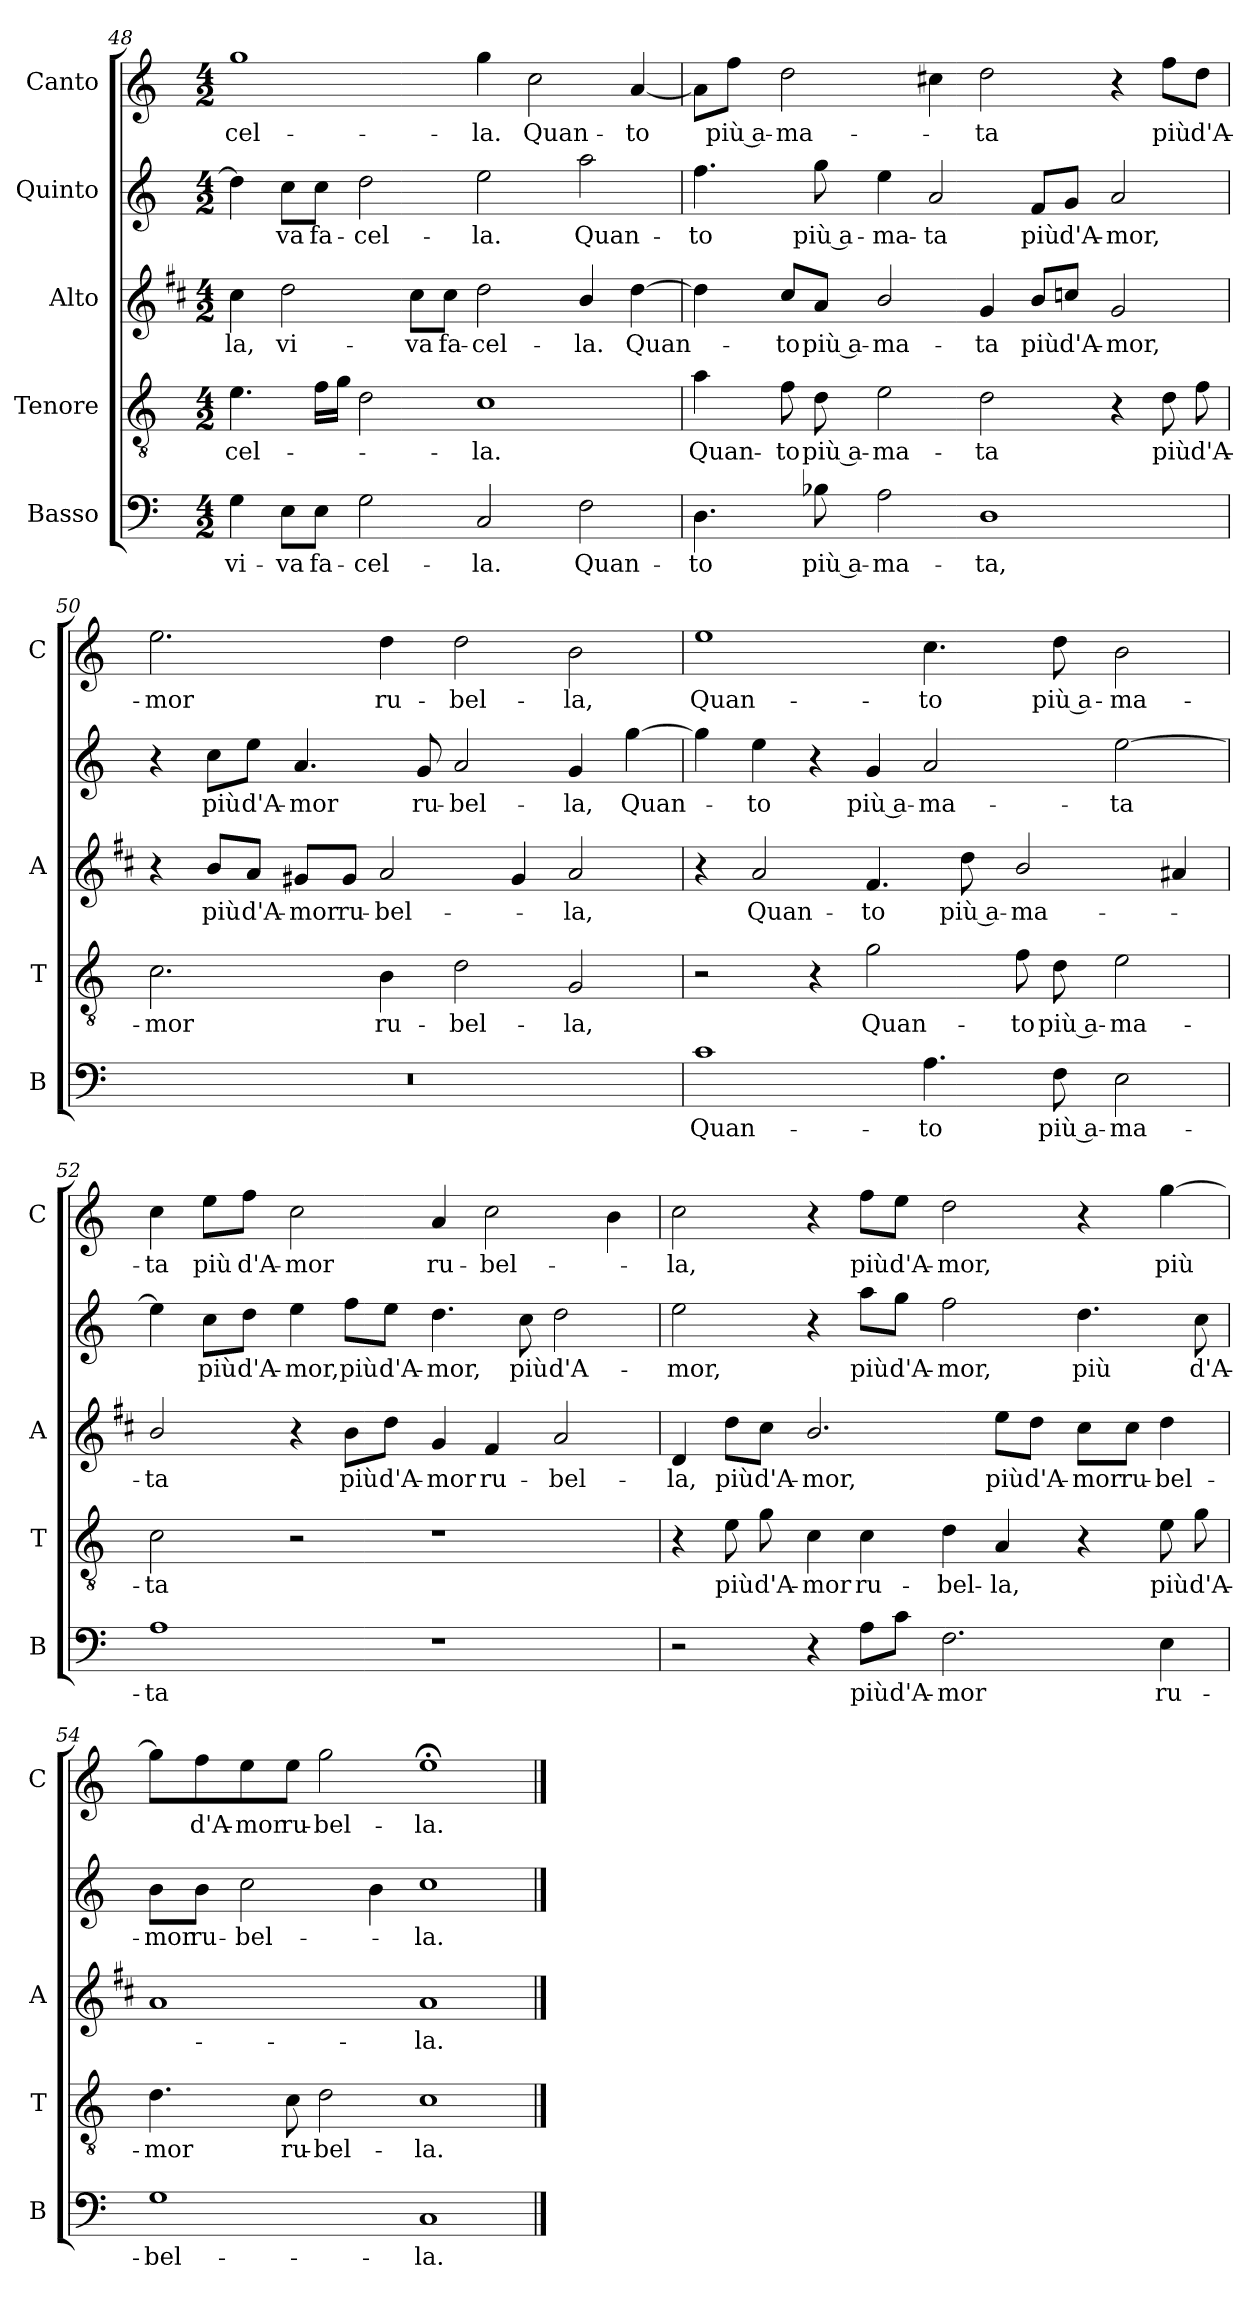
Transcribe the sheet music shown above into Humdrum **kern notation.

**kern	**text	**kern	**text	**kern	**text	**kern	**text	**kern	**text
*part5	*part5	*part4	*part4	*part3	*part3	*part2	*part2	*part1	*part1
*staff5	*staff5	*staff4	*staff4	*staff3	*staff3	*staff2	*staff2	*staff1	*staff1
*I"Basso	*	*I"Tenore	*	*I"Alto	*	*I"Quinto	*	*I"Canto	*
*I'B	*	*I'T	*	*I'A	*	*	*	*I'C	*
*clefF4	*	*clefGv2	*	*clefG2	*	*clefG2	*	*clefG2	*
*	*	*	*	*ITrd1c2	*	*	*	*	*
*k[]	*	*k[]	*	*k[]	*	*k[]	*	*k[]	*
*C:	*	*C:	*	*C:	*	*C:	*	*C:	*
*M4/2	*	*M4/2	*	*M4/2	*	*M4/2	*	*M4/2	*
=48	=48	=48	=48	=48	=48	=48	=48	=48	=48
!	!LO:LY:b	!	!LO:LY:b	!	!LO:LY:b	!	!	!	!LO:LY:b
4G\	vi-	4.e\	-cel-	4b\	-la,	4dd\]	.	1gg	-cel-
!	!LO:LY:b	!	!	!	!LO:LY:b	!	!LO:LY:b	!	!
8E\L	-va	.	.	2cc\	vi-	8cc\L	-va	.	.
!	!LO:LY:b	!	!	!	!	!	!LO:LY:b	!	!
8E\J	fa-	16f\LL	.	.	.	8cc\J	fa-	.	.
.	.	16g\JJ	.	.	.	.	.	.	.
!	!LO:LY:b	!	!	!	!	!	!LO:LY:b	!	!
2G\	-cel-	2d\	.	.	.	2dd\	-cel-	.	.
!	!	!	!	!	!LO:LY:b	!	!	!	!
.	.	.	.	8b\L	-va	.	.	.	.
!	!	!	!	!	!LO:LY:b	!	!	!	!
.	.	.	.	8b\J	fa-	.	.	.	.
!	!LO:LY:b	!	!LO:LY:b	!	!LO:LY:b	!	!LO:LY:b	!	!LO:LY:b
2C/	-la.	1c	-la.	2cc\	-cel-	2ee\	-la.	4gg\	-la.
!	!	!	!	!	!	!	!	!	!LO:LY:b
.	.	.	.	.	.	.	.	2cc\	Quan-
!	!LO:LY:b	!	!	!	!LO:LY:b	!	!LO:LY:b	!	!
2F\	Quan-	.	.	4a/	-la.	2aa\	Quan-	.	.
!	!	!	!	!	!LO:LY:b	!	!	!	!LO:LY:b
.	.	.	.	[4cc\	Quan-	.	.	[4a/	-to
!!LO:LB:g=z
=49	=49	=49	=49	=49	=49	=49	=49	=49	=49
!	!LO:LY:b	!	!LO:LY:b	!	!	!	!LO:LY:b	!	!
4.D\	-to	4a\	Quan-	4cc\]	.	4.ff\	-to	8a\L]	.
!	!	!	!	!	!	!	!	!	!LO:LY:b
.	.	.	.	.	.	.	.	8ff\J	più a-
!	!	!	!LO:LY:b	!	!LO:LY:b	!	!	!	!LO:LY:b
.	.	8f\	-to	8b/L	-to	.	.	2dd\	-ma-
!	!LO:LY:b	!	!LO:LY:b	!	!LO:LY:b	!	!LO:LY:b	!	!
8B-X\	più a-	8d\	più a-	8g/J	più a-	8gg\	più a-	.	.
!	!LO:LY:b	!	!LO:LY:b	!	!LO:LY:b	!	!LO:LY:b	!	!
2A\	-ma-	2e\	-ma-	2a/	-ma-	4ee\	-ma-	.	.
!	!	!	!	!	!	!	!LO:LY:b	!	!
.	.	.	.	.	.	2a/	-ta	4cc#X\	.
!	!LO:LY:b	!	!LO:LY:b	!	!LO:LY:b	!	!	!	!LO:LY:b
1D	-ta,	2d\	-ta	4f/	-ta	.	.	2dd\	-ta
!	!	!	!	!	!LO:LY:b	!	!LO:LY:b	!	!
.	.	.	.	8a/L	più	8f/L	più	.	.
!	!	!	!	!	!LO:LY:b	!	!LO:LY:b	!	!
.	.	.	.	8b-X/J	d'A-	8g/J	d'A-	.	.
!	!	!	!	!	!LO:LY:b	!	!LO:LY:b	!	!
.	.	4r	.	2f/	-mor,	2a/	-mor,	4r	.
!	!	!	!LO:LY:b	!	!	!	!	!	!LO:LY:b
.	.	8d\	più	.	.	.	.	8ff\L	più
!	!	!	!LO:LY:b	!	!	!	!	!	!LO:LY:b
.	.	8f\	d'A-	.	.	.	.	8dd\J	d'A-
=50	=50	=50	=50	=50	=50	=50	=50	=50	=50
!	!	!	!LO:LY:b	!	!	!	!	!	!LO:LY:b
0r	.	2.c\	-mor	4r	.	4r	.	2.ee\	-mor
!	!	!	!	!	!LO:LY:b	!	!LO:LY:b	!	!
.	.	.	.	8a/L	più	8cc\L	più	.	.
!	!	!	!	!	!LO:LY:b	!	!LO:LY:b	!	!
.	.	.	.	8g/J	d'A-	8ee\J	d'A-	.	.
!	!	!	!	!	!LO:LY:b	!	!LO:LY:b	!	!
.	.	.	.	8f#X/L	-mor	4.a/	-mor	.	.
!	!	!	!	!	!LO:LY:b	!	!	!	!
.	.	.	.	8f#/J	ru-	.	.	.	.
!	!	!	!LO:LY:b	!	!LO:LY:b	!	!	!	!LO:LY:b
.	.	4B\	ru-	2g/	-bel-	.	.	4dd\	ru-
!	!	!	!	!	!	!	!LO:LY:b	!	!
.	.	.	.	.	.	8g/	ru-	.	.
!	!	!	!LO:LY:b	!	!	!	!LO:LY:b	!	!LO:LY:b
.	.	2d\	-bel-	.	.	2a/	-bel-	2dd\	-bel-
.	.	.	.	4f#/	.	.	.	.	.
!	!	!	!LO:LY:b	!	!LO:LY:b	!	!LO:LY:b	!	!LO:LY:b
.	.	2G/	-la,	2g/	-la,	4g/	-la,	2b\	-la,
!	!	!	!	!	!	!	!LO:LY:b	!	!
.	.	.	.	.	.	[4gg\	Quan-	.	.
!!LO:PB:g=z
=51	=51	=51	=51	=51	=51	=51	=51	=51	=51
!	!LO:LY:b	!	!	!	!	!	!	!	!LO:LY:b
1c	Quan-	2r	.	4r	.	4gg\]	.	1ee	Quan-
!	!	!	!	!	!LO:LY:b	!	!LO:LY:b	!	!
.	.	.	.	2g/	Quan-	4ee\	-to	.	.
.	.	4r	.	.	.	4r	.	.	.
!	!	!	!LO:LY:b	!	!LO:LY:b	!	!LO:LY:b	!	!
.	.	2g\	Quan-	4.e/	-to	4g/	più a-	.	.
!	!LO:LY:b	!	!	!	!	!	!LO:LY:b	!	!LO:LY:b
4.A\	-to	.	.	.	.	2a/	-ma-	4.cc\	-to
!	!	!	!	!	!LO:LY:b	!	!	!	!
.	.	.	.	8cc\	più a-	.	.	.	.
!	!	!	!LO:LY:b	!	!LO:LY:b	!	!	!	!
.	.	8f\	-to	2a/	-ma-	.	.	.	.
!	!LO:LY:b	!	!LO:LY:b	!	!	!	!	!	!LO:LY:b
8F\	più a-	8d\	più a-	.	.	.	.	8dd\	più a-
!	!LO:LY:b	!	!LO:LY:b	!	!	!	!LO:LY:b	!	!LO:LY:b
2E\	-ma-	2e\	-ma-	.	.	[2ee\	-ta	2b\	-ma-
.	.	.	.	4g#X/	.	.	.	.	.
=52	=52	=52	=52	=52	=52	=52	=52	=52	=52
!	!LO:LY:b	!	!LO:LY:b	!	!LO:LY:b	!	!	!	!LO:LY:b
1A	-ta	2c\	-ta	2a/	-ta	4ee\]	.	4cc\	-ta
!	!	!	!	!	!	!	!LO:LY:b	!	!LO:LY:b
.	.	.	.	.	.	8cc\L	più	8ee\L	più
!	!	!	!	!	!	!	!LO:LY:b	!	!LO:LY:b
.	.	.	.	.	.	8dd\J	d'A-	8ff\J	d'A-
!	!	!	!	!	!	!	!LO:LY:b	!	!LO:LY:b
.	.	2r	.	4r	.	4ee\	-mor,	2cc\	-mor
!	!	!	!	!	!LO:LY:b	!	!LO:LY:b	!	!
.	.	.	.	8a\L	più	8ff\L	più	.	.
!	!	!	!	!	!LO:LY:b	!	!LO:LY:b	!	!
.	.	.	.	8cc\J	d'A-	8ee\J	d'A-	.	.
!	!	!	!	!	!LO:LY:b	!	!LO:LY:b	!	!LO:LY:b
1r	.	1r	.	4f/	-mor	4.dd\	-mor,	4a/	ru-
!	!	!	!	!	!LO:LY:b	!	!	!	!LO:LY:b
.	.	.	.	4e/	ru-	.	.	2cc\	-bel-
!	!	!	!	!	!	!	!LO:LY:b	!	!
.	.	.	.	.	.	8cc\	più	.	.
!	!	!	!	!	!LO:LY:b	!	!LO:LY:b	!	!
.	.	.	.	2g/	-bel-	2dd\	d'A-	.	.
.	.	.	.	.	.	.	.	4b\	.
!!LO:LB:g=z
=53	=53	=53	=53	=53	=53	=53	=53	=53	=53
!	!	!	!	!	!LO:LY:b	!	!LO:LY:b	!	!LO:LY:b
2r	.	4r	.	4c/	-la,	2ee\	-mor,	2cc\	-la,
!	!	!	!LO:LY:b	!	!LO:LY:b	!	!	!	!
.	.	8e\	più	8cc\L	più	.	.	.	.
!	!	!	!LO:LY:b	!	!LO:LY:b	!	!	!	!
.	.	8g\	d'A-	8b\J	d'A-	.	.	.	.
!	!	!	!LO:LY:b	!	!LO:LY:b	!	!	!	!
4r	.	4c\	-mor	2.a/	-mor,	4r	.	4r	.
!	!LO:LY:b	!	!LO:LY:b	!	!	!	!LO:LY:b	!	!LO:LY:b
8A\L	più	4c\	ru-	.	.	8aa\L	più	8ff\L	più
!	!LO:LY:b	!	!	!	!	!	!LO:LY:b	!	!LO:LY:b
8c\J	d'A-	.	.	.	.	8gg\J	d'A-	8ee\J	d'A-
!	!LO:LY:b	!	!LO:LY:b	!	!	!	!LO:LY:b	!	!LO:LY:b
2.F\	-mor	4d\	-bel-	.	.	2ff\	-mor,	2dd\	-mor,
!	!	!	!LO:LY:b	!	!LO:LY:b	!	!	!	!
.	.	4A/	-la,	8dd\L	più	.	.	.	.
!	!	!	!	!	!LO:LY:b	!	!	!	!
.	.	.	.	8cc\J	d'A-	.	.	.	.
!	!	!	!	!	!LO:LY:b	!	!LO:LY:b	!	!
.	.	4r	.	8b\L	-mor	4.dd\	più	4r	.
!	!	!	!	!	!LO:LY:b	!	!	!	!
.	.	.	.	8b\J	ru-	.	.	.	.
!	!LO:LY:b	!	!LO:LY:b	!	!LO:LY:b	!	!	!	!LO:LY:b
4E\	ru-	8e\	più	4cc\	-bel-	.	.	[4gg\	più
!	!	!	!LO:LY:b	!	!	!	!LO:LY:b	!	!
.	.	8g\	d'A-	.	.	8cc\	d'A-	.	.
=54	=54	=54	=54	=54	=54	=54	=54	=54	=54
!	!LO:LY:b	!	!LO:LY:b	!	!	!	!LO:LY:b	!	!
1G	-bel-	4.d\	-mor	1g	.	8b\L	-mor	8gg\L]	.
!	!	!	!	!	!	!	!LO:LY:b	!	!LO:LY:b
.	.	.	.	.	.	8b\J	ru-	8ff\	d'A-
!	!	!	!	!	!	!	!LO:LY:b	!	!LO:LY:b
.	.	.	.	.	.	2cc\	-bel-	8ee\	-mor
!	!	!	!LO:LY:b	!	!	!	!	!	!LO:LY:b
.	.	8c\	ru-	.	.	.	.	8ee\J	ru-
!	!	!	!LO:LY:b	!	!	!	!	!	!LO:LY:b
.	.	2d\	-bel-	.	.	.	.	2gg\	-bel-
.	.	.	.	.	.	4b\	.	.	.
!	!LO:LY:b	!	!LO:LY:b	!	!LO:LY:b	!	!LO:LY:b	!	!LO:LY:b
1C	-la.	1c	-la.	1g	-la.	1cc	-la.	1ee;<	-la.
==	==	==	==	==	==	==	==	==	==
*-	*-	*-	*-	*-	*-	*-	*-	*-	*-
